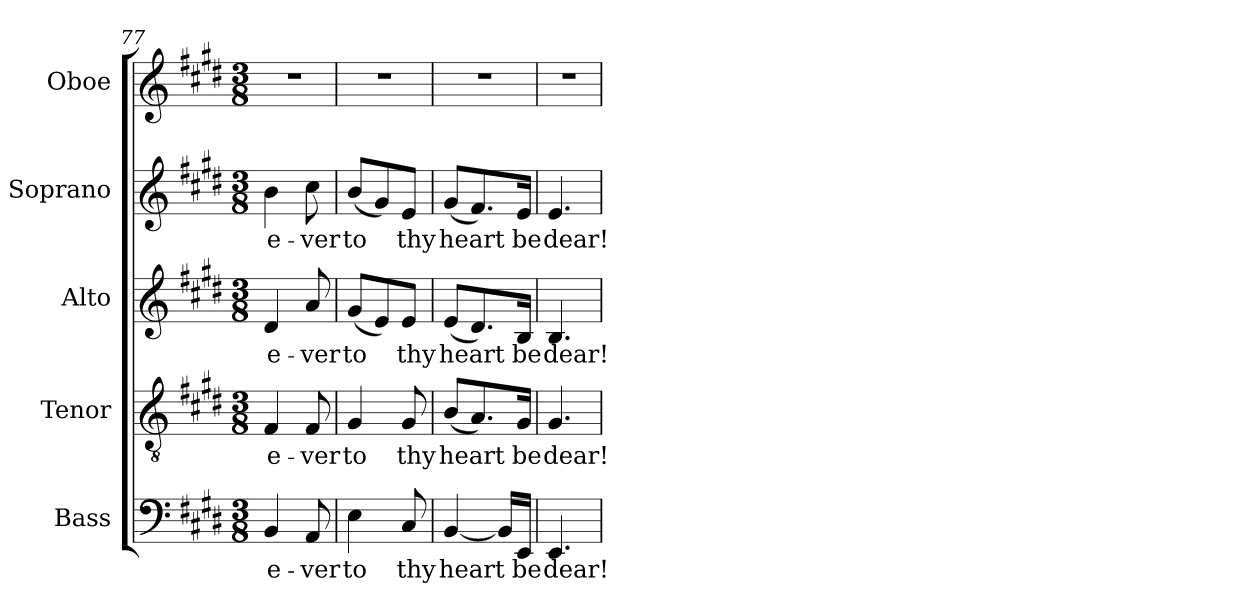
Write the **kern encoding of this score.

**kern	**text	**kern	**text	**kern	**text	**kern	**text	**kern
*part5	*part5	*part4	*part4	*part3	*part3	*part2	*part2	*part1
*staff5	*staff5	*staff4	*staff4	*staff3	*staff3	*staff2	*staff2	*staff1
*I"Bass	*	*I"Tenor	*	*I"Alto	*	*I"Soprano	*	*I"Oboe
*I'B	*	*I'T	*	*I'A	*	*I'S	*	*I'Ob.
*clefF4	*	*clefGv2	*	*clefG2	*	*clefG2	*	*clefG2
*k[f#c#g#d#]	*	*k[f#c#g#d#]	*	*k[f#c#g#d#]	*	*k[f#c#g#d#]	*	*k[f#c#g#d#]
*E:	*	*E:	*	*E:	*	*E:	*	*E:
*M3/8	*	*M3/8	*	*M3/8	*	*M3/8	*	*M3/8
=77	=77	=77	=77	=77	=77	=77	=77	=77
!	!LO:LY:b	!	!LO:LY:b	!	!LO:LY:b	!	!LO:LY:b	!
4BB/	e-	4F#/	e-	4d#/	e-	4b\	e-	4.r
!	!LO:LY:b	!	!LO:LY:b	!	!LO:LY:b	!	!LO:LY:b	!
8AA/	-ver	8F#/	-ver	8a/	-ver	8cc#i\	-ver	.
=78	=78	=78	=78	=78	=78	=78	=78	=78
!	!LO:LY:b	!	!LO:LY:b	!	!LO:LY:b	!	!LO:LY:b	!
4E\	to	4G#i/	to	(<8g#i/L	to	(<8b/L	to	4.r
.	.	.	.	8e/)	.	8g#i/)	.	.
!	!LO:LY:b	!	!LO:LY:b	!	!LO:LY:b	!	!LO:LY:b	!
8C#/	thy	8G#/	thy	8e/J	thy	8e/J	thy	.
=79	=79	=79	=79	=79	=79	=79	=79	=79
!	!LO:LY:b	!	!LO:LY:b	!	!LO:LY:b	!	!LO:LY:b	!
[4BB/	heart	(<8B/L	heart	(<8e/L	heart	(<8g#/L	heart	4.r
.	.	8.A/)	.	8.d#/)	.	8.f#/)	.	.
16BB/LL]	.	.	.	.	.	.	.	.
!	!LO:LY:b	!	!LO:LY:b	!	!LO:LY:b	!	!LO:LY:b	!
16EE/JJ	be	16G#/Jk	be	16B/Jk	be	16e/Jk	be	.
=80	=80	=80	=80	=80	=80	=80	=80	=80
!	!LO:LY:b	!	!LO:LY:b	!	!LO:LY:b	!	!LO:LY:b	!
4.EE/	dear!	4.G#/	dear!	4.B/	dear!	4.e/	dear!	4.r
=	=	=	=	=	=	=	=	=
*-	*-	*-	*-	*-	*-	*-	*-	*-
